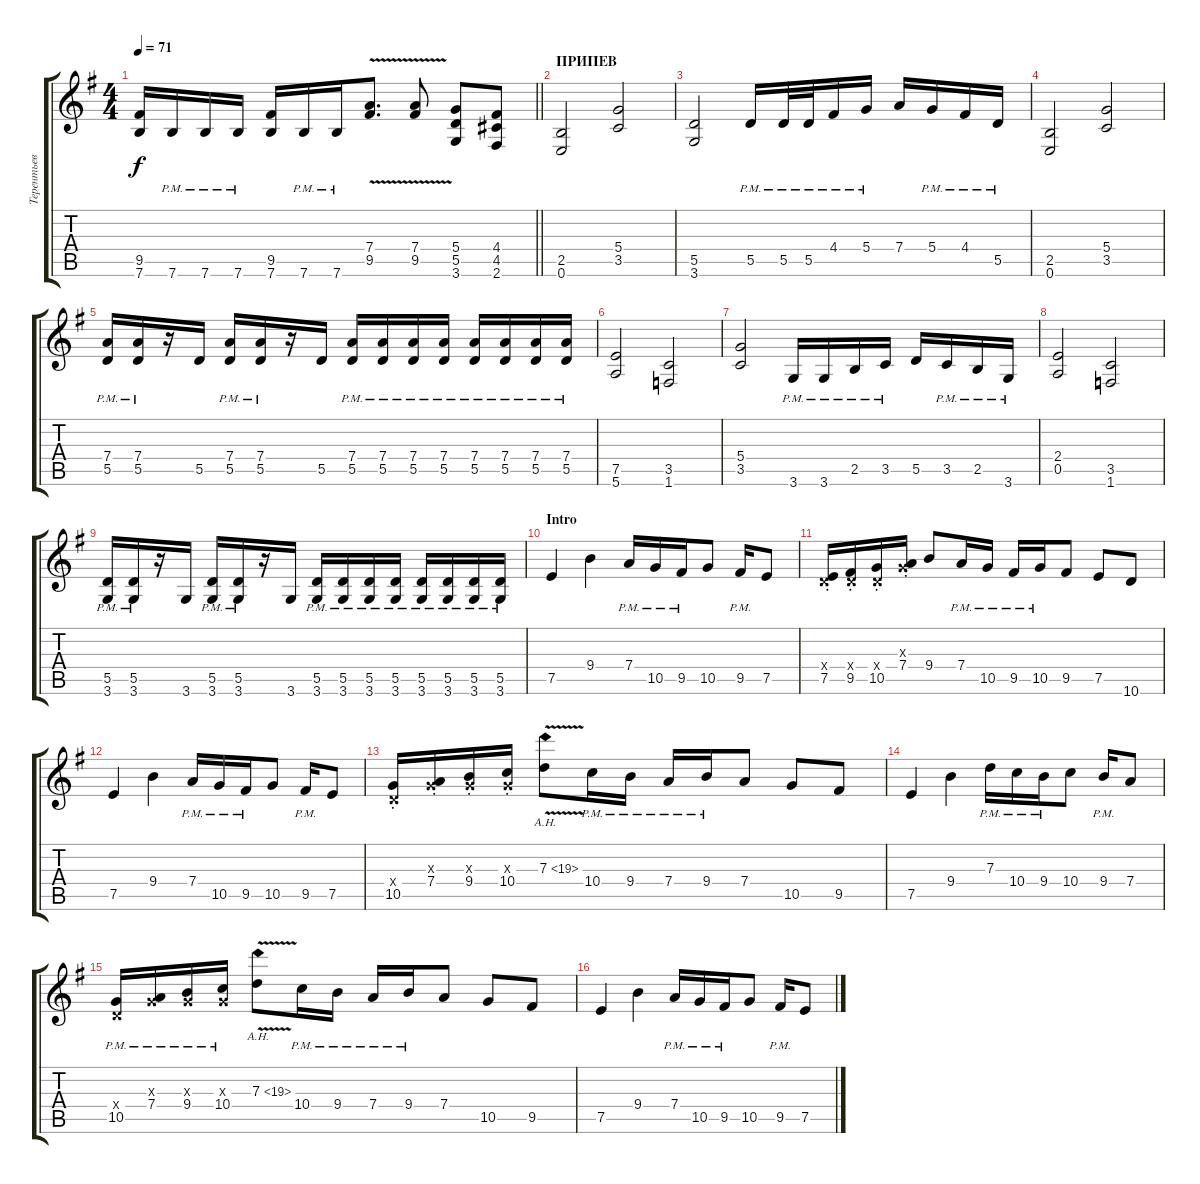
\track ("Терентьев" "Терентьев") {instrument distortionguitar}
\staff {score tabs}
\tuning (E4 B3 G3 D3 A2 E2) {hide}
\ts (4 4)
\tempo 71
\clef g2
\barLineRight lightlight
\ks eminor
(9.5 7.6).16{dy f} 7.6{pm}.16 7.6{pm}.16 7.6{pm}.16 (9.5 7.6).16 7.6{pm}.16 7.6{pm}.16 (7.4{v} 9.5).8{d} (7.4{v} 9.5).8 (5.4 5.5 3.6).8 (4.4 4.5 2.6).8 |
\section ("" "ПРИПЕВ")
(2.5 0.6).2 (5.4 3.5).2 |
(5.5 3.6).2 5.5{pm}.16 5.5{pm}.32 5.5{pm}.32 4.4{pm}.16 5.4{pm}.16 7.4.16 5.4{pm}.16 4.4{pm}.16 5.5{pm}.16 |
(2.5 0.6).2 (5.4 3.5).2 |
(7.4{pm} 5.5).16 (7.4{pm} 5.5).16 r.16 5.5.16 (7.4{pm} 5.5).16 (7.4{pm} 5.5).16 r.16 5.5.16 (7.4{pm} 5.5).16 (7.4{pm} 5.5).16 (7.4{pm} 5.5).16 (7.4{pm} 5.5).16 (7.4{pm} 5.5).16 (7.4{pm} 5.5).16 (7.4{pm} 5.5).16 (7.4{pm} 5.5).16 |
(7.5 5.6).2 (3.5 1.6).2 |
(5.4 3.5).2 3.6{pm}.16 3.6{pm}.16 2.5{pm}.16 3.5{pm}.16 5.5.16 3.5{pm}.16 2.5{pm}.16 3.6{pm}.16 |
(2.4 0.5).2 (3.5 1.6).2 |
(5.5{pm} 3.6).16 (5.5{pm} 3.6).16 r.16 3.6.16 (5.5{pm} 3.6).16 (5.5{pm} 3.6).16 r.16 3.6.16 (5.5{pm} 3.6).16 (5.5{pm} 3.6).16 (5.5{pm} 3.6).16 (5.5{pm} 3.6).16 (5.5{pm} 3.6).16 (5.5{pm} 3.6).16 (5.5{pm} 3.6).16 (5.5{pm} 3.6).16 |
\section ("" "Intro")
7.5.4 9.4.4 7.4{pm}.16 10.5{pm}.16 9.5{pm}.16 10.5.8 9.5{pm}.16 7.5.8 |
(0.4{x} 7.5{st}).16 (0.4{x} 9.5{st}).16 (0.4{x} 10.5{st}).16 (0.3{x} 7.4{st}).16 9.4.8 7.4{pm}.16 10.5{pm}.16 9.5{pm}.16 10.5{pm}.16 9.5.8 7.5.8 10.6.8 |
7.5.4 9.4.4 7.4{pm}.16 10.5{pm}.16 9.5{pm}.16 10.5.8 9.5{pm}.16 7.5.8 |
(0.4{x} 10.5{st}).16 (0.3{x} 7.4{st}).16 (0.3{x} 9.4{st}).16 (0.3{x} 10.4{st}).16 7.3{ah 12 v}.8 10.4{pm}.16 9.4{pm}.16 7.4{pm}.16 9.4{pm}.16 7.4.8 10.5.8 9.5.8 |
7.5.4 9.4.4 7.3{pm}.16 10.4{pm}.16 9.4{pm}.16 10.4.8 9.4{pm}.16 7.4.8 |
(0.4{x} 10.5{pm}).16 (0.3{x} 7.4{pm}).16 (0.3{x} 9.4{pm}).16 (0.3{x} 10.4{pm}).16 7.3{ah 12 v}.8 10.4{pm}.16 9.4{pm}.16 7.4{pm}.16 9.4{pm}.16 7.4.8 10.5.8 9.5.8 |
7.5.4 9.4.4 7.4{pm}.16 10.5{pm}.16 9.5{pm}.16 10.5.8 9.5{pm}.16 7.5.8
